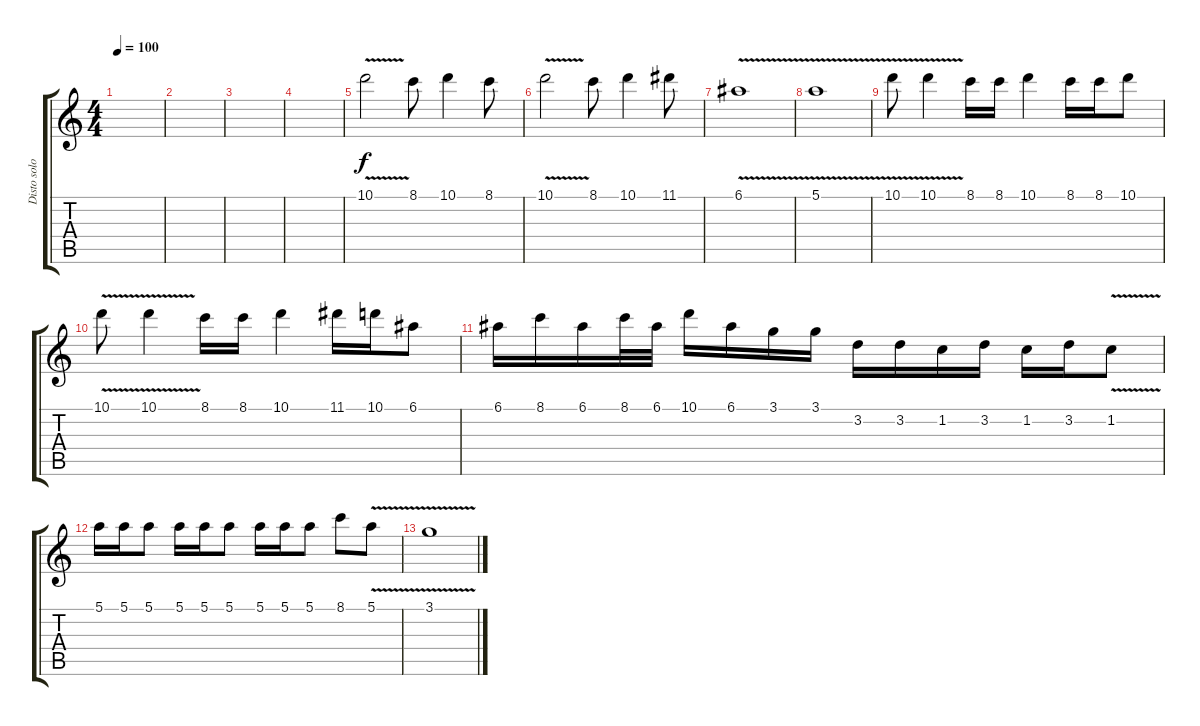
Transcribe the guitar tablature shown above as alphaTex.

\track ("Disto solo" "Disto solo") {instrument overdrivenguitar}
\staff {score tabs}
\tuning (E4 B3 G3 D3 A2 E2) {hide}
\ts (4 4)
\tempo 100
\clef g2
\ks c
|
|
|
|
10.1{v}.2 8.1.8 10.1.4 8.1.8 |
10.1{v}.2 8.1.8 10.1.4 11.1.8 |
6.1{v}.1 |
5.1{v}.1 |
10.1{v}.8 10.1{v}.4 8.1.16 8.1.16 10.1.4 8.1.16 8.1.16 10.1.8 |
10.1{v}.8 10.1{v}.4 8.1.16 8.1.16 10.1.4 11.1.16 10.1.16 6.1.8 |
6.1.16 8.1.16 6.1.16 8.1.32 6.1.32 10.1.16 6.1.16 3.1.16 3.1.16 3.2.16 3.2.16 1.2.16 3.2.16 1.2.16 3.2.16 1.2{v}.8 |
5.1.16 5.1.16 5.1.8 5.1.16 5.1.16 5.1.8 5.1.16 5.1.16 5.1.8 8.1.8 5.1{v}.8 |
3.1{v}.1{volume 0}
